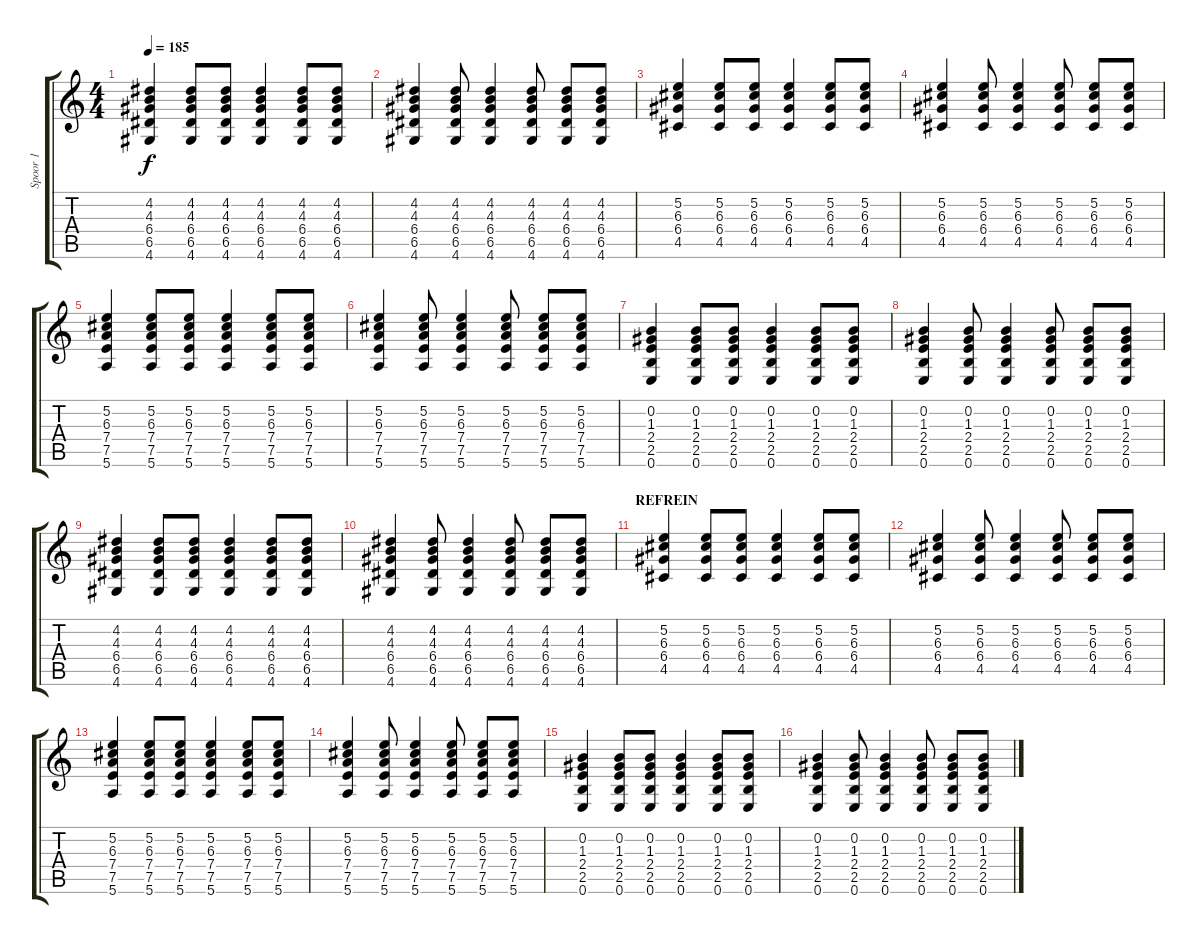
\track ("Spoor 1" "Spoor 1") {instrument acousticguitarnylon}
\staff {score tabs}
\tuning (E4 B3 G3 D3 A2 E2) {hide}
\ts (4 4)
\tempo 185
\clef g2
\ks c
(4.2 4.3 6.4 6.5 4.6).4{dy f} (4.2 4.3 6.4 6.5 4.6).8 (4.2 4.3 6.4 6.5 4.6).8 (4.2 4.3 6.4 6.5 4.6).4 (4.2 4.3 6.4 6.5 4.6).8 (4.2 4.3 6.4 6.5 4.6).8 |
(4.2 4.3 6.4 6.5 4.6).4 (4.2 4.3 6.4 6.5 4.6).8 (4.2 4.3 6.4 6.5 4.6).4 (4.2 4.3 6.4 6.5 4.6).8 (4.2 4.3 6.4 6.5 4.6).8 (4.2 4.3 6.4 6.5 4.6).8 |
(5.2 6.3 6.4 4.5).4 (5.2 6.3 6.4 4.5).8 (5.2 6.3 6.4 4.5).8 (5.2 6.3 6.4 4.5).4 (5.2 6.3 6.4 4.5).8 (5.2 6.3 6.4 4.5).8 |
(5.2 6.3 6.4 4.5).4 (5.2 6.3 6.4 4.5).8 (5.2 6.3 6.4 4.5).4 (5.2 6.3 6.4 4.5).8 (5.2 6.3 6.4 4.5).8 (5.2 6.3 6.4 4.5).8 |
(5.2 6.3 7.4 7.5 5.6).4 (5.2 6.3 7.4 7.5 5.6).8 (5.2 6.3 7.4 7.5 5.6).8 (5.2 6.3 7.4 7.5 5.6).4 (5.2 6.3 7.4 7.5 5.6).8 (5.2 6.3 7.4 7.5 5.6).8 |
(5.2 6.3 7.4 7.5 5.6).4 (5.2 6.3 7.4 7.5 5.6).8 (5.2 6.3 7.4 7.5 5.6).4 (5.2 6.3 7.4 7.5 5.6).8 (5.2 6.3 7.4 7.5 5.6).8 (5.2 6.3 7.4 7.5 5.6).8 |
(0.2 1.3 2.4 2.5 0.6).4 (0.2 1.3 2.4 2.5 0.6).8 (0.2 1.3 2.4 2.5 0.6).8 (0.2 1.3 2.4 2.5 0.6).4 (0.2 1.3 2.4 2.5 0.6).8 (0.2 1.3 2.4 2.5 0.6).8 |
(0.2 1.3 2.4 2.5 0.6).4 (0.2 1.3 2.4 2.5 0.6).8 (0.2 1.3 2.4 2.5 0.6).4 (0.2 1.3 2.4 2.5 0.6).8 (0.2 1.3 2.4 2.5 0.6).8 (0.2 1.3 2.4 2.5 0.6).8 |
(4.2 4.3 6.4 6.5 4.6).4 (4.2 4.3 6.4 6.5 4.6).8 (4.2 4.3 6.4 6.5 4.6).8 (4.2 4.3 6.4 6.5 4.6).4 (4.2 4.3 6.4 6.5 4.6).8 (4.2 4.3 6.4 6.5 4.6).8 |
(4.2 4.3 6.4 6.5 4.6).4 (4.2 4.3 6.4 6.5 4.6).8 (4.2 4.3 6.4 6.5 4.6).4 (4.2 4.3 6.4 6.5 4.6).8 (4.2 4.3 6.4 6.5 4.6).8 (4.2 4.3 6.4 6.5 4.6).8 |
\section ("" "REFREIN")
(5.2 6.3 6.4 4.5).4 (5.2 6.3 6.4 4.5).8 (5.2 6.3 6.4 4.5).8 (5.2 6.3 6.4 4.5).4 (5.2 6.3 6.4 4.5).8 (5.2 6.3 6.4 4.5).8 |
(5.2 6.3 6.4 4.5).4 (5.2 6.3 6.4 4.5).8 (5.2 6.3 6.4 4.5).4 (5.2 6.3 6.4 4.5).8 (5.2 6.3 6.4 4.5).8 (5.2 6.3 6.4 4.5).8 |
(5.2 6.3 7.4 7.5 5.6).4 (5.2 6.3 7.4 7.5 5.6).8 (5.2 6.3 7.4 7.5 5.6).8 (5.2 6.3 7.4 7.5 5.6).4 (5.2 6.3 7.4 7.5 5.6).8 (5.2 6.3 7.4 7.5 5.6).8 |
(5.2 6.3 7.4 7.5 5.6).4 (5.2 6.3 7.4 7.5 5.6).8 (5.2 6.3 7.4 7.5 5.6).4 (5.2 6.3 7.4 7.5 5.6).8 (5.2 6.3 7.4 7.5 5.6).8 (5.2 6.3 7.4 7.5 5.6).8 |
(0.2 1.3 2.4 2.5 0.6).4 (0.2 1.3 2.4 2.5 0.6).8 (0.2 1.3 2.4 2.5 0.6).8 (0.2 1.3 2.4 2.5 0.6).4 (0.2 1.3 2.4 2.5 0.6).8 (0.2 1.3 2.4 2.5 0.6).8 |
(0.2 1.3 2.4 2.5 0.6).4 (0.2 1.3 2.4 2.5 0.6).8 (0.2 1.3 2.4 2.5 0.6).4 (0.2 1.3 2.4 2.5 0.6).8 (0.2 1.3 2.4 2.5 0.6).8 (0.2 1.3 2.4 2.5 0.6).8
